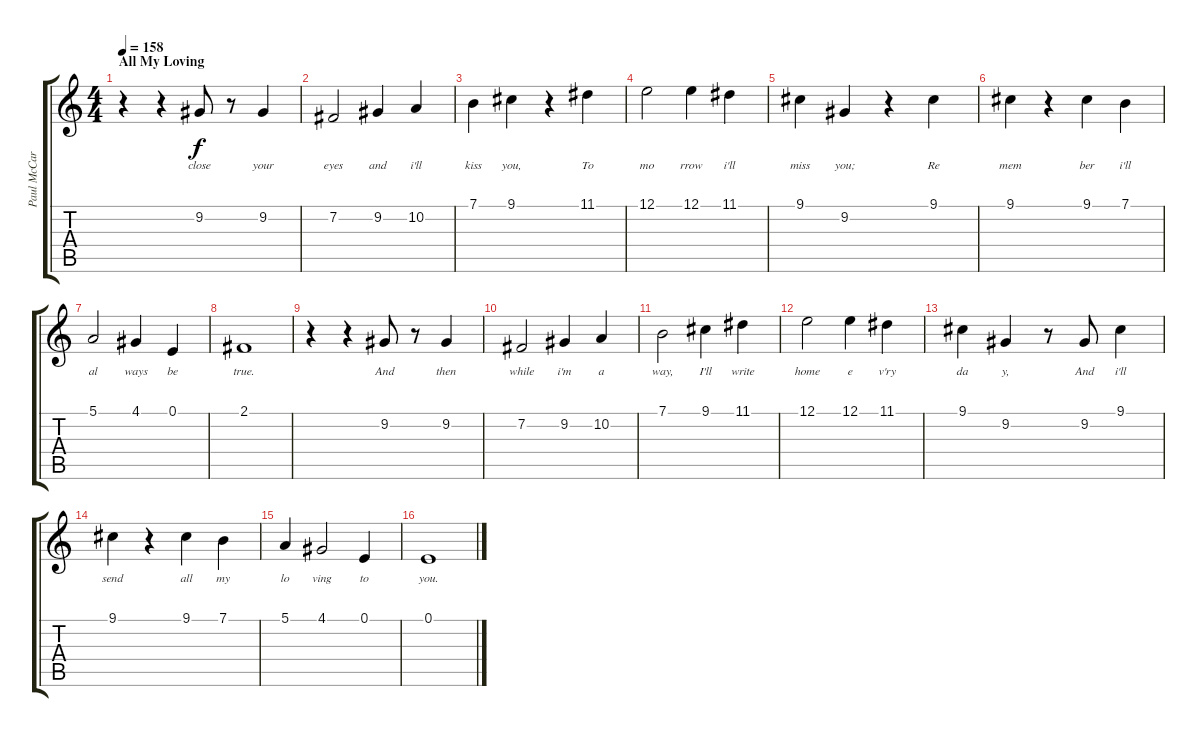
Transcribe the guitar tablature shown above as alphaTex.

\track ("Paul McCartney (voz)" "Paul McCar") {instrument recorder}
\staff {score tabs}
\tuning (E4 B3 G3 D3 A2 E2) {hide}
\ts (4 4)
\section ("" "All My Loving")
\tempo 158
\clef g2
\ks c
r.4{dy f instrument recorder} r.4 9.2.8{lyrics (0 "close") lyrics (1 "") lyrics (2 "") lyrics (3 "") lyrics (4 "")} r.8 9.2.4{lyrics (0 "your") lyrics (1 "") lyrics (2 "") lyrics (3 "") lyrics (4 "")} |
7.2.2{lyrics (0 "eyes") lyrics (1 "") lyrics (2 "") lyrics (3 "") lyrics (4 "")} 9.2.4{lyrics (0 "and") lyrics (1 "") lyrics (2 "") lyrics (3 "") lyrics (4 "")} 10.2.4{lyrics (0 "i'll") lyrics (1 "") lyrics (2 "") lyrics (3 "") lyrics (4 "")} |
7.1.4{lyrics (0 "kiss") lyrics (1 "") lyrics (2 "") lyrics (3 "") lyrics (4 "")} 9.1.4{lyrics (0 "you,") lyrics (1 "") lyrics (2 "") lyrics (3 "") lyrics (4 "")} r.4 11.1.4{lyrics (0 "To") lyrics (1 "") lyrics (2 "") lyrics (3 "") lyrics (4 "")} |
12.1.2{lyrics (0 "mo") lyrics (1 "") lyrics (2 "") lyrics (3 "") lyrics (4 "")} 12.1.4{lyrics (0 "rrow") lyrics (1 "") lyrics (2 "") lyrics (3 "") lyrics (4 "")} 11.1.4{lyrics (0 "i'll") lyrics (1 "") lyrics (2 "") lyrics (3 "") lyrics (4 "")} |
9.1.4{lyrics (0 "miss") lyrics (1 "") lyrics (2 "") lyrics (3 "") lyrics (4 "")} 9.2.4{lyrics (0 "you;") lyrics (1 "") lyrics (2 "") lyrics (3 "") lyrics (4 "")} r.4 9.1.4{lyrics (0 "Re") lyrics (1 "") lyrics (2 "") lyrics (3 "") lyrics (4 "")} |
9.1.4{lyrics (0 "mem") lyrics (1 "") lyrics (2 "") lyrics (3 "") lyrics (4 "")} r.4 9.1.4{lyrics (0 "ber") lyrics (1 "") lyrics (2 "") lyrics (3 "") lyrics (4 "")} 7.1.4{lyrics (0 "i'll") lyrics (1 "") lyrics (2 "") lyrics (3 "") lyrics (4 "")} |
5.1.2{lyrics (0 "al") lyrics (1 "") lyrics (2 "") lyrics (3 "") lyrics (4 "")} 4.1.4{lyrics (0 "ways") lyrics (1 "") lyrics (2 "") lyrics (3 "") lyrics (4 "")} 0.1.4{lyrics (0 "be") lyrics (1 "") lyrics (2 "") lyrics (3 "") lyrics (4 "")} |
2.1.1{lyrics (0 "true.") lyrics (1 "") lyrics (2 "") lyrics (3 "") lyrics (4 "")} |
r.4 r.4 9.2.8{lyrics (0 "And") lyrics (1 "") lyrics (2 "") lyrics (3 "") lyrics (4 "")} r.8 9.2.4{lyrics (0 "then") lyrics (1 "") lyrics (2 "") lyrics (3 "") lyrics (4 "")} |
7.2.2{lyrics (0 "while") lyrics (1 "") lyrics (2 "") lyrics (3 "") lyrics (4 "")} 9.2.4{lyrics (0 "i'm") lyrics (1 "") lyrics (2 "") lyrics (3 "") lyrics (4 "")} 10.2.4{lyrics (0 "a") lyrics (1 "") lyrics (2 "") lyrics (3 "") lyrics (4 "")} |
7.1.2{lyrics (0 "way,") lyrics (1 "") lyrics (2 "") lyrics (3 "") lyrics (4 "")} 9.1.4{lyrics (0 "I'll") lyrics (1 "") lyrics (2 "") lyrics (3 "") lyrics (4 "")} 11.1.4{lyrics (0 "write") lyrics (1 "") lyrics (2 "") lyrics (3 "") lyrics (4 "")} |
12.1.2{lyrics (0 "home") lyrics (1 "") lyrics (2 "") lyrics (3 "") lyrics (4 "")} 12.1.4{lyrics (0 "e") lyrics (1 "") lyrics (2 "") lyrics (3 "") lyrics (4 "")} 11.1.4{lyrics (0 "v'ry") lyrics (1 "") lyrics (2 "") lyrics (3 "") lyrics (4 "")} |
9.1.4{lyrics (0 "da") lyrics (1 "") lyrics (2 "") lyrics (3 "") lyrics (4 "")} 9.2.4{lyrics (0 "y,") lyrics (1 "") lyrics (2 "") lyrics (3 "") lyrics (4 "")} r.8 9.2.8{lyrics (0 "And") lyrics (1 "") lyrics (2 "") lyrics (3 "") lyrics (4 "")} 9.1.4{lyrics (0 "i'll") lyrics (1 "") lyrics (2 "") lyrics (3 "") lyrics (4 "")} |
9.1.4{lyrics (0 "send") lyrics (1 "") lyrics (2 "") lyrics (3 "") lyrics (4 "")} r.4 9.1.4{lyrics (0 "all") lyrics (1 "") lyrics (2 "") lyrics (3 "") lyrics (4 "")} 7.1.4{lyrics (0 "my") lyrics (1 "") lyrics (2 "") lyrics (3 "") lyrics (4 "")} |
5.1.4{lyrics (0 "lo") lyrics (1 "") lyrics (2 "") lyrics (3 "") lyrics (4 "")} 4.1.2{lyrics (0 "ving") lyrics (1 "") lyrics (2 "") lyrics (3 "") lyrics (4 "")} 0.1.4{lyrics (0 "to") lyrics (1 "") lyrics (2 "") lyrics (3 "") lyrics (4 "")} |
0.1.1{lyrics (0 "you.") lyrics (1 "") lyrics (2 "") lyrics (3 "") lyrics (4 "")}
